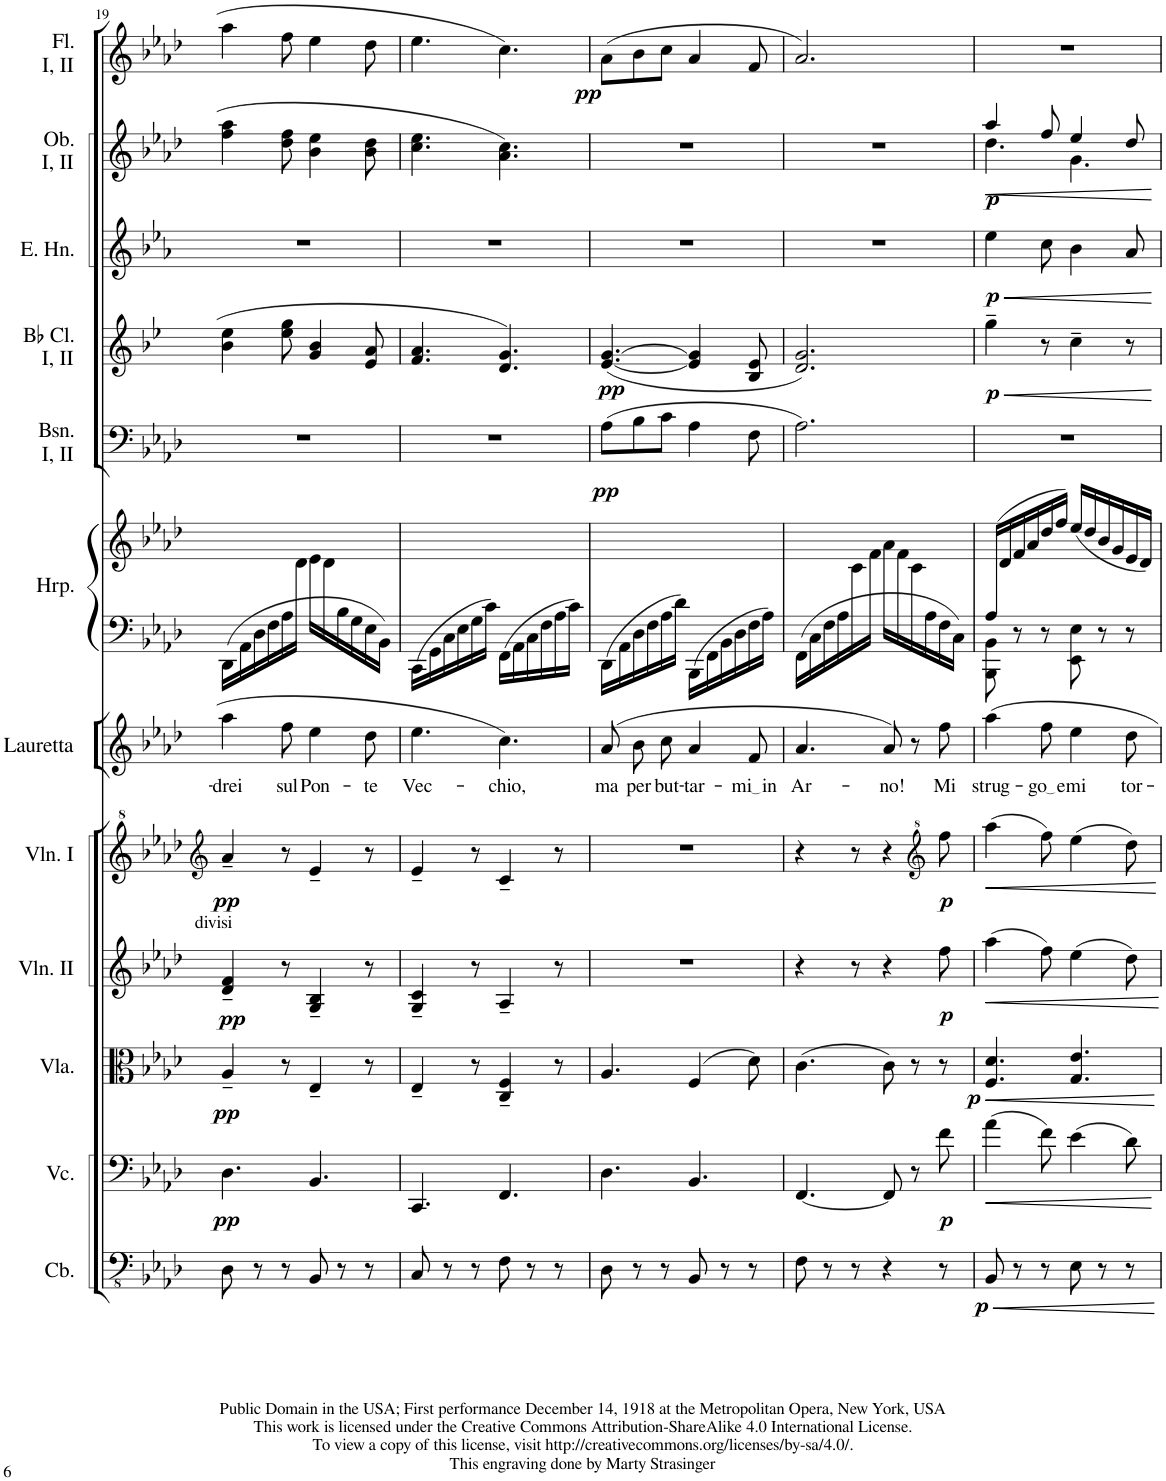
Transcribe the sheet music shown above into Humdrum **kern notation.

**kern	**dynam	**kern	**dynam	**kern	**dynam	**kern	**dynam	**kern	**dynam	**kern	**text	**kern	**kern	**kern	**dynam	**kern	**dynam	**kern	**dynam	**kern	**dynam	**kern	**dynam
*part12	*part12	*part11	*part11	*part10	*part10	*part9	*part9	*part8	*part8	*part7	*part7	*part6	*part6	*part5	*part5	*part4	*part4	*part3	*part3	*part2	*part2	*part1	*part1
*staff13	*staff13	*staff12	*staff12	*staff11	*staff11	*staff10	*staff10	*staff9	*staff9	*staff8	*staff8	*staff7	*staff6	*staff5	*staff5	*staff4	*staff4	*staff3	*staff3	*staff2	*staff2	*staff1	*staff1
*I"Contrabass	*	*I"Violoncello	*	*I"Viola	*	*I"Violin II	*	*I"Violin I	*	*I"Lauretta	*	*I"Harp	*	*I"Bassoon I, II	*	*I"Bb Clarinet I, II	*	*I"English Horn	*	*I"Oboe I, II	*	*I"Flute I, II	*
*I'Cb.	*	*I'Vc.	*	*I'Vla.	*	*I'Vln. II	*	*I'Vln. I	*	*I'Lauretta	*	*I'Hrp.	*	*I'Bsn. I, II	*	*I'Bb Cl. I, II	*	*I'E. Hn.	*	*I'Ob. I, II	*	*I'Fl. I, II	*
!!LO:PB:g=z
*clefFv4	*	*clefF4	*	*clefC3	*	*clefG2	*	*clefG2	*	*clefG2	*	*clefF4	*clefG2	*clefF4	*	*clefG2	*	*clefG2	*	*clefG2	*	*clefG2	*
*	*	*	*	*	*	*	*	*	*	*	*	*	*	*	*	*Trd1c2	*	*Trd4c7	*	*	*	*	*
*k[b-e-a-d-]	*	*k[b-e-a-d-]	*	*k[b-e-a-d-]	*	*k[b-e-a-d-]	*	*k[b-e-a-d-]	*	*k[b-e-a-d-]	*	*k[b-e-a-d-]	*k[b-e-a-d-]	*k[b-e-a-d-]	*	*k[b-e-]	*	*k[b-e-a-]	*	*k[b-e-a-d-]	*	*k[b-e-a-d-]	*
*M6/8	*	*M6/8	*	*M6/8	*	*M6/8	*	*M6/8	*	*M6/8	*	*M6/8	*M6/8	*M6/8	*	*M6/8	*	*M6/8	*	*M6/8	*	*M6/8	*
=19	=19	=19	=19	=19	=19	=19	=19	=19	=19	=19	=19	=19	=19	=19	=19	=19	=19	=19	=19	=19	=19	=19	=19
!	!	!	!	!	!	!LO:TX:a:t=divisi	!	!	!	!	!	!	!	!	!	!	!	!	!	!	!	!	!
!	!	!	!LO:DY:b	!	!LO:DY:b	!	!LO:DY:b	!	!LO:DY:b	!	!LO:LY:b	!	!	!	!	!	!	!	!	!	!	!	!
*	*	*	*	*	*	*	*	*	*	*	*	*	*^	*	*	*	*	*	*	*	*	*	*
8DD-\	.	4.D-\	pp	4A-~/	pp	4d-/~ 4f/~	pp	4a-~/	pp	4aa-\	-drei	16DD-\LL	2.ryy	16ryy	2.r	.	4b-\ 4ee-\	.	2.r	.	4ff\ 4aa-\	.	4aa-\	.
*	*	*	*	*	*	*	*	*	*	*	*	*	*v	*v	*	*	*	*	*	*	*	*	*	*
.	.	.	.	.	.	.	.	.	.	.	.	16AA-\	.	.	.	.	.	.	.	.	.	.	.
8r	.	.	.	.	.	.	.	.	.	.	.	16D-\	.	.	.	.	.	.	.	.	.	.	.
.	.	.	.	.	.	.	.	.	.	.	.	16F\	.	.	.	.	.	.	.	.	.	.	.
!	!	!	!	!	!	!	!	!	!	!	!LO:LY:b	!	!	!	!	!	!	!	!	!	!	!	!
8r	.	.	.	8r	.	8r	.	8r	.	8ff\	sul	16A-\	.	.	.	8ee-\ 8gg\	.	.	.	8dd-\ 8ff\	.	8ff\	.
*	*	*	*	*	*	*	*	*	*	*	*	*	*^	*	*	*	*	*	*	*	*	*	*
.	.	.	.	.	.	.	.	.	.	.	.	8.ryy	.	16d-\JJ	.	.	.	.	.	.	.	.	.	.
!	!	!	!	!	!	!	!	!	!	!	!LO:LY:b	!	!	!	!	!	!	!	!	!	!	!	!	!
8BBB-/	.	4.BB-/	.	4E-~/	.	4G/~ 4B-/~	.	4e-~/	.	4ee-\	Pon-	.	.	16e-\LL	.	.	4g/ 4b-/	.	.	.	4b-\ 4ee-\	.	4ee-\	.
.	.	.	.	.	.	.	.	.	.	.	.	.	.	16d-\	.	.	.	.	.	.	.	.	.	.
8r	.	.	.	.	.	.	.	.	.	.	.	16B-\	.	4ryy	.	.	.	.	.	.	.	.	.	.
.	.	.	.	.	.	.	.	.	.	.	.	16G\	.	.	.	.	.	.	.	.	.	.	.	.
!	!	!	!	!	!	!	!	!	!	!	!LO:LY:b	!	!	!	!	!	!	!	!	!	!	!	!	!
8r	.	.	.	8r	.	8r	.	8r	.	8dd-\	-te	16E-\	.	.	.	.	8e-/ 8a/	.	.	.	8b-\ 8dd-\	.	8dd-\	.
.	.	.	.	.	.	.	.	.	.	.	.	16BB-\JJ	.	.	.	.	.	.	.	.	.	.	.	.
*	*	*	*	*	*	*	*	*	*	*	*	*	*v	*v	*	*	*	*	*	*	*	*	*	*
=20	=20	=20	=20	=20	=20	=20	=20	=20	=20	=20	=20	=20	=20	=20	=20	=20	=20	=20	=20	=20	=20	=20	=20
!	!	!	!	!	!	!	!	!	!	!	!LO:LY:b	!	!	!	!	!	!	!	!	!	!	!	!
8CC/	.	4.CC/	.	4E-~/	.	4G/~ 4c/~	.	4e-~/	.	4.ee-\	Vec-	16CC\LL	2.ryy	2.r	.	4.f/ 4.a/	.	2.r	.	4.cc\ 4.ee-\	.	4.ee-\	.
.	.	.	.	.	.	.	.	.	.	.	.	16GG\	.	.	.	.	.	.	.	.	.	.	.
8r	.	.	.	.	.	.	.	.	.	.	.	16C\	.	.	.	.	.	.	.	.	.	.	.
.	.	.	.	.	.	.	.	.	.	.	.	16E-\	.	.	.	.	.	.	.	.	.	.	.
8r	.	.	.	8r	.	8r	.	8r	.	.	.	16G\	.	.	.	.	.	.	.	.	.	.	.
.	.	.	.	.	.	.	.	.	.	.	.	16c\JJ	.	.	.	.	.	.	.	.	.	.	.
!	!	!	!	!	!	!	!	!	!	!	!LO:LY:b	!	!	!	!	!	!	!	!	!	!	!	!
8FF\	.	4.FF/	.	4C/~ 4F/~	.	4A-~/	.	4c~/	.	4.cc\	-chio,	16FF\LL	.	.	.	4.d/ 4.g/	.	.	.	4.a-\ 4.cc\	.	4.cc\	.
.	.	.	.	.	.	.	.	.	.	.	.	16AA-\	.	.	.	.	.	.	.	.	.	.	.
8r	.	.	.	.	.	.	.	.	.	.	.	16C\	.	.	.	.	.	.	.	.	.	.	.
.	.	.	.	.	.	.	.	.	.	.	.	16F\	.	.	.	.	.	.	.	.	.	.	.
8r	.	.	.	8r	.	8r	.	8r	.	.	.	16A-\	.	.	.	.	.	.	.	.	.	.	.
.	.	.	.	.	.	.	.	.	.	.	.	16c\JJ	.	.	.	.	.	.	.	.	.	.	.
=21	=21	=21	=21	=21	=21	=21	=21	=21	=21	=21	=21	=21	=21	=21	=21	=21	=21	=21	=21	=21	=21	=21	=21
!	!	!	!	!	!	!	!	!	!	!	!LO:LY:b	!	!	!	!LO:DY:b	!	!LO:DY:b	!	!	!	!	!	!LO:DY:b
8DD-\	.	4.D-\	.	4.A-/	.	2.r	.	2.r	.	(8a-\L	ma	16DD-\LL	2.ryy	(8A-\L	pp	([4.e-/ [4.g/	pp	2.r	.	2.r	.	(8a-\L	pp
.	.	.	.	.	.	.	.	.	.	.	.	16AA-\	.	.	.	.	.	.	.	.	.	.	.
!	!	!	!	!	!	!	!	!	!	!	!LO:LY:b	!	!	!	!	!	!	!	!	!	!	!	!
8r	.	.	.	.	.	.	.	.	.	8b-\	per	16D-\	.	8B-\	.	.	.	.	.	.	.	8b-\	.
.	.	.	.	.	.	.	.	.	.	.	.	16F\	.	.	.	.	.	.	.	.	.	.	.
!	!	!	!	!	!	!	!	!	!	!	!LO:LY:b	!	!	!	!	!	!	!	!	!	!	!	!
8r	.	.	.	.	.	.	.	.	.	8cc\J	but-	16A-\	.	8c\J	.	.	.	.	.	.	.	8cc\J	.
.	.	.	.	.	.	.	.	.	.	.	.	16d-\JJ	.	.	.	.	.	.	.	.	.	.	.
!	!	!	!	!	!	!	!	!	!	!	!LO:LY:b	!	!	!	!	!	!	!	!	!	!	!	!
8BBB-/	.	4.BB-/	.	(4F/	.	.	.	.	.	4a-/	-tar-	16BBB-\LL	.	4A-\	.	4e-/] 4g/]	.	.	.	.	.	4a-/	.
.	.	.	.	.	.	.	.	.	.	.	.	16FF\	.	.	.	.	.	.	.	.	.	.	.
8r	.	.	.	.	.	.	.	.	.	.	.	16BB-\	.	.	.	.	.	.	.	.	.	.	.
.	.	.	.	.	.	.	.	.	.	.	.	16D-\	.	.	.	.	.	.	.	.	.	.	.
!	!	!	!	!	!	!	!	!	!	!	!LO:LY:b	!	!	!	!	!	!	!	!	!	!	!	!
8r	.	.	.	8d-\)	.	.	.	.	.	8f/	mi in	16F\	.	8F\	.	8B-/ 8e-/	.	.	.	.	.	8f/	.
.	.	.	.	.	.	.	.	.	.	.	.	16A-\JJ	.	.	.	.	.	.	.	.	.	.	.
=22	=22	=22	=22	=22	=22	=22	=22	=22	=22	=22	=22	=22	=22	=22	=22	=22	=22	=22	=22	=22	=22	=22	=22
!	!	!	!	!	!	!	!	!	!	!	!LO:LY:b	!	!	!	!	!	!	!	!	!	!	!	!
*	*	*	*	*	*	*	*	*	*	*	*	*	*^	*	*	*	*	*	*	*	*	*	*
8FF\	.	[4.FF/	.	(4.c\	.	4r	.	4r	.	4.a-/	Ar-	16FF\LL	2.ryy	4ryy	2.A-\)	.	2.d/ 2.g/)	.	2.r	.	2.r	.	2.a-/)	.
.	.	.	.	.	.	.	.	.	.	.	.	16C\	.	.	.	.	.	.	.	.	.	.	.	.
8r	.	.	.	.	.	.	.	.	.	.	.	16F\	.	.	.	.	.	.	.	.	.	.	.	.
.	.	.	.	.	.	.	.	.	.	.	.	16A-\	.	.	.	.	.	.	.	.	.	.	.	.
8r	.	.	.	.	.	8r	.	8r	.	.	.	16ryy	.	16c\	.	.	.	.	.	.	.	.	.	.
.	.	.	.	.	.	.	.	.	.	.	.	.	.	16f\JJ	.	.	.	.	.	.	.	.	.	.
!	!	!	!	!	!	!	!	!	!	!	!LO:LY:b	!	!	!	!	!	!	!	!	!	!	!	!	!
4r	.	8FF/]	.	8c\)	.	4r	.	4r	.	8a-/)	-no!	.	.	16a-\LL	.	.	.	.	.	.	.	.	.	.
.	.	.	.	.	.	.	.	.	.	.	.	.	.	16f\	.	.	.	.	.	.	.	.	.	.
.	.	8r	.	8r	.	.	.	.	.	8r	.	.	.	16c\	.	.	.	.	.	.	.	.	.	.
.	.	.	.	.	.	.	.	.	.	.	.	16A-\	.	8.ryy	.	.	.	.	.	.	.	.	.	.
*	*	*	*	*	*	*	*	*clefG^2	*	*	*	*	*	*	*	*	*	*	*	*	*	*	*	*
!	!	!	!LO:DY:b	!	!	!	!LO:DY:b	!	!LO:DY:b	!	!LO:LY:b	!	!	!	!	!	!	!	!	!	!	!	!	!
8r	.	8f\	p	8r	.	8ff\	p	8fff\	p	8ff\	Mi	16F\	.	.	.	.	.	.	.	.	.	.	.	.
.	.	.	.	.	.	.	.	.	.	.	.	16C\JJ	.	.	.	.	.	.	.	.	.	.	.	.
*	*	*	*	*	*	*	*	*	*	*	*	*	*v	*v	*	*	*	*	*	*	*	*	*	*
=23	=23	=23	=23	=23	=23	=23	=23	=23	=23	=23	=23	=23	=23	=23	=23	=23	=23	=23	=23	=23	=23	=23	=23
!	!LO:HP:b	!	!LO:HP:b	!	!LO:HP:b	!	!LO:HP:b	!	!LO:HP:b	!	!LO:LY:b	!	!	!	!	!	!LO:HP:b	!	!LO:HP:b	!	!LO:HP:b	!	!
*	*	*	*	*	*	*	*	*	*	*	*	*^	*	*	*	*	*	*	*	*^	*	*	*
!	!LO:DY:n=1:b	!	!	!	!LO:DY:n=1:b	!	!	!	!	!	!	!	!	!	!	!	!	!LO:DY:n=1:b	!	!LO:DY:n=1:b	!	!	!LO:DY:n=1:b	!	!
8BBB-/	< p	(4a-\	<	4.F/ 4.d-/	< p	(4aa-\	<	(4aaa-\	<	4aa-\	strug-	(16A-/LL	8BBB-\ 8BB-\	16ryy	2.r	.	4gg~\	< p	4ee-\	< p	4aa-/	4.dd-\	< p	2.r	.
.	.	.	.	.	.	.	.	.	.	.	.	2ryy	.	16d-/	.	.	.	.	.	.	.	.	.	.	.
8r	.	.	.	.	.	.	.	.	.	.	.	.	8r	16f/	.	.	.	.	.	.	.	.	.	.	.
.	.	.	.	.	.	.	.	.	.	.	.	.	.	16a-/	.	.	.	.	.	.	.	.	.	.	.
!	!	!	!	!	!	!	!	!	!	!	!LO:LY:b	!	!	!	!	!	!	!	!	!	!	!	!	!	!
8r	.	8f\)	.	.	.	8ff\)	.	8fff\)	.	8ff\	go e	.	8r	16dd-/	.	.	8r	.	8cc\	.	8ff/	.	.	.	.
.	.	.	.	.	.	.	.	.	.	.	.	.	.	16ff/JJ)	.	.	.	.	.	.	.	.	.	.	.
!	!	!	!	!	!	!	!	!	!	!	!LO:LY:b	!	!	!	!	!	!	!	!	!	!	!	!	!	!
8EE-\	.	(4e-\	.	4.G/ 4.e-/	.	(4ee-\	.	(4eee-\	.	4ee-;<\	mi	.	8EE-\ 8E-\	(16ee-/LL	.	.	4cc~\	.	4b-\	.	4ee-/	4.g\	.	.	.
.	.	.	.	.	.	.	.	.	.	.	.	.	.	16dd-/	.	.	.	.	.	.	.	.	.	.	.
8r	.	.	.	.	.	.	.	.	.	.	.	.	8r	16b-/	.	.	.	.	.	.	.	.	.	.	.
.	.	.	.	.	.	.	.	.	.	.	.	8.ryy	.	16g/	.	.	.	.	.	.	.	.	.	.	.
!	!	!	!	!	!	!	!	!	!	!	!LO:LY:b	!	!	!	!	!	!	!	!	!	!	!	!	!	!
8r	.	8d-\)	.	.	.	8dd-\)	.	8ddd-\)	.	8dd-;<\	tor-	.	8r	16e-/	.	.	8r	.	8a-/	.	8dd-/	.	.	.	.
.	.	.	.	.	.	.	.	.	.	.	.	.	.	16d-/JJ)	.	.	.	.	.	.	.	.	.	.	.
*	*	*	*	*	*	*	*	*	*	*	*	*v	*v	*	*	*	*	*	*	*	*v	*v	*	*	*
.	[	.	[	.	[	.	[	.	[	.	.	.	.	.	.	.	[	.	[	.	[	.	.
=	=	=	=	=	=	=	=	=	=	=	=	=	=	=	=	=	=	=	=	=	=	=	=
*-	*-	*-	*-	*-	*-	*-	*-	*-	*-	*-	*-	*-	*-	*-	*-	*-	*-	*-	*-	*-	*-	*-	*-
